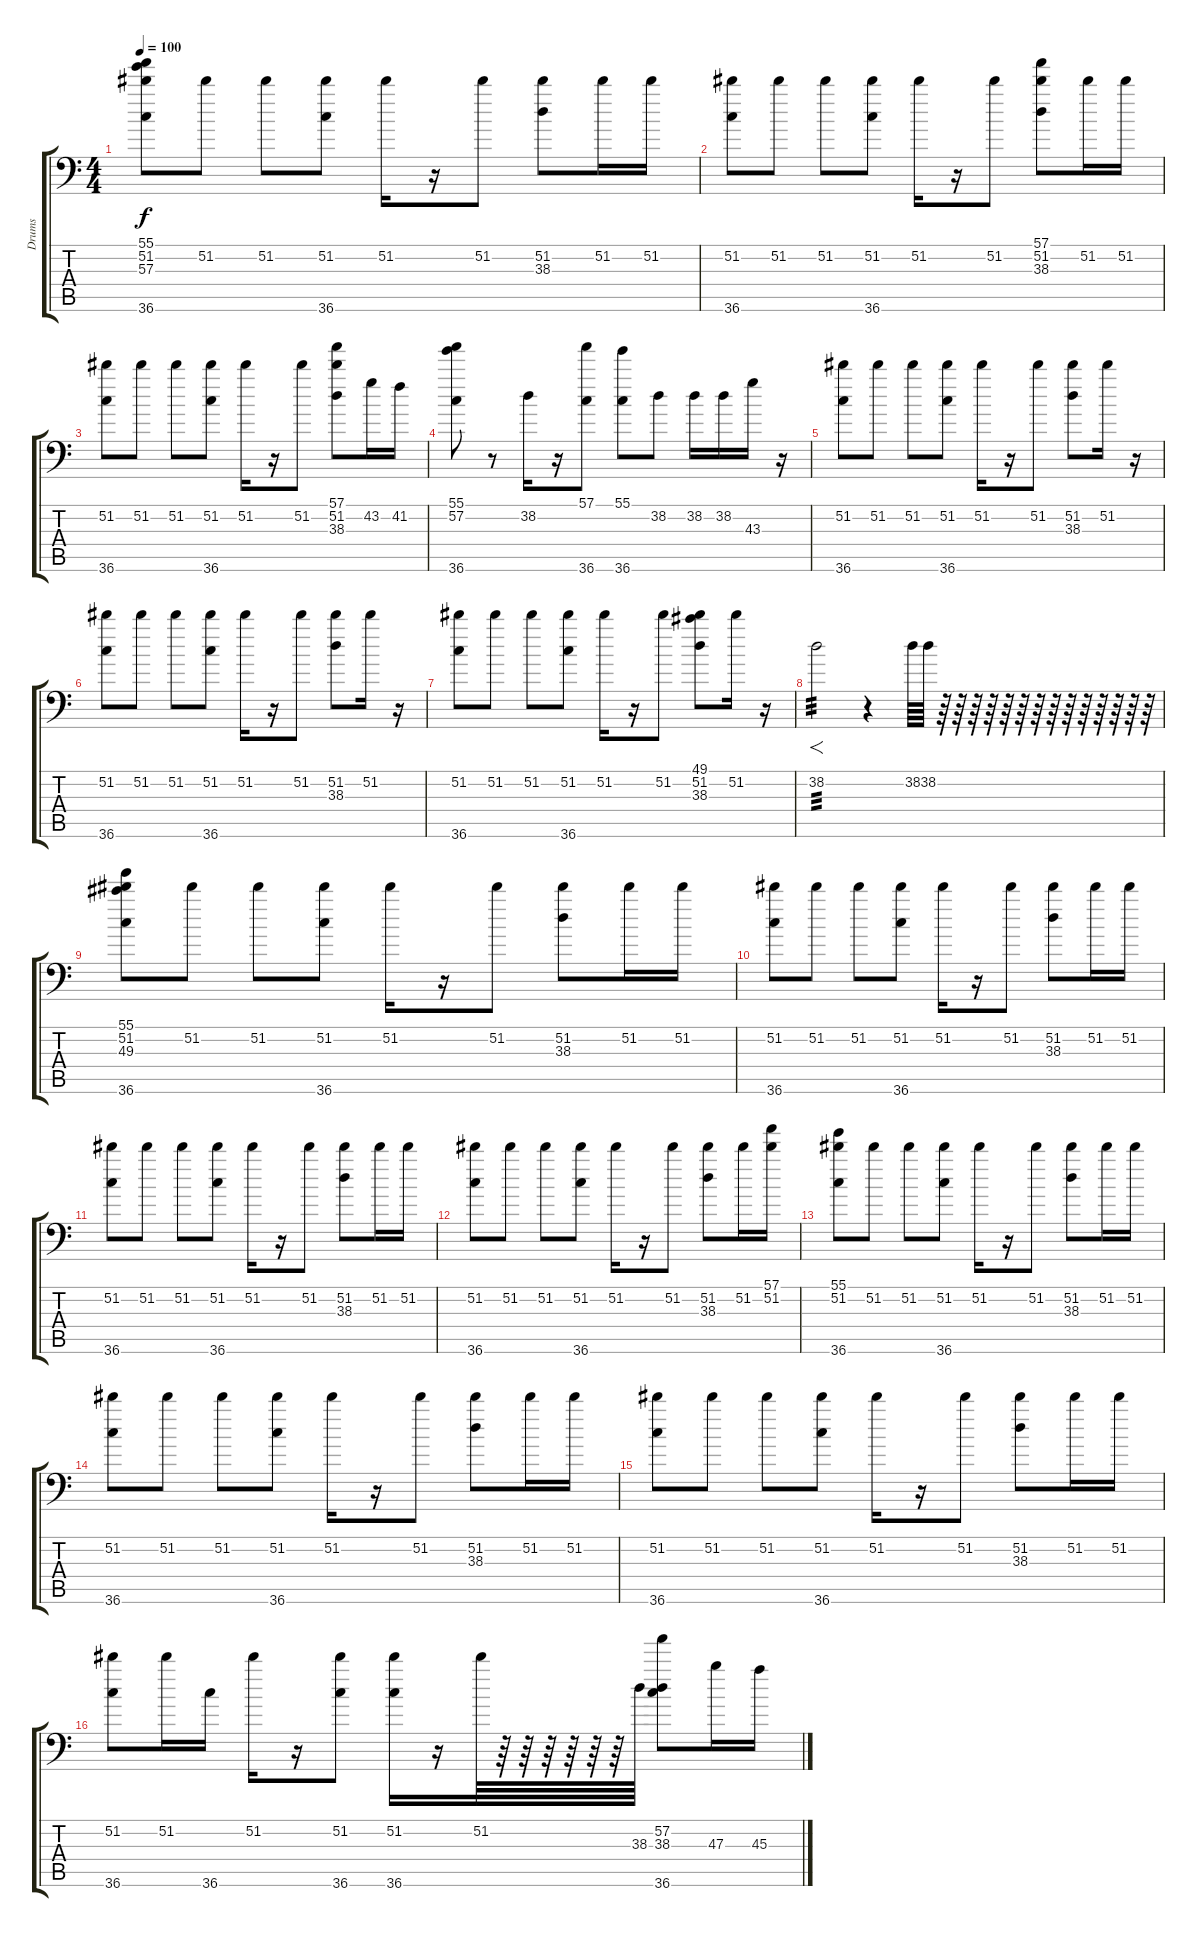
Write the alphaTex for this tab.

\track ("Drums" "Drums") {instrument acousticguitarsteel}
\staff {score tabs}
\tuning (C-1 C-1 C-1 C-1 C-1 C-1) {hide}
\ts (4 4)
\tempo 100
\clef f4
\ks c
(55.1 51.2 57.3 36.6).8{dy f} 51.2.8 51.2.8 (51.2 36.6).8 51.2.16 r.16 51.2.8 (51.2 38.3).8 51.2.16 51.2.16 |
(51.2 36.6).8 51.2.8 51.2.8 (51.2 36.6).8 51.2.16 r.16 51.2.8 (57.1 51.2 38.3).8 51.2.16 51.2.16 |
(51.2 36.6).8 51.2.8 51.2.8 (51.2 36.6).8 51.2.16 r.16 51.2.8 (57.1 51.2 38.3).8 43.2.16 41.2.16 |
(55.1 57.2 36.6).8 r.8 38.2.16 r.16 (57.1 36.6).8 (55.1 36.6).8 38.2.8 38.2.16 38.2.16 43.3.16 r.16 |
(51.2 36.6).8 51.2.8 51.2.8 (51.2 36.6).8 51.2.16 r.16 51.2.8 (51.2 38.3).8 51.2.16 r.16 |
(51.2 36.6).8 51.2.8 51.2.8 (51.2 36.6).8 51.2.16 r.16 51.2.8 (51.2 38.3).8 51.2.16 r.16 |
(51.2 36.6).8 51.2.8 51.2.8 (51.2 36.6).8 51.2.16 r.16 51.2.8 (49.1 51.2 38.3).8 51.2.16 r.16 |
38.2.2{f tp 3} r.4 38.2.64 38.2.64 r.64 r.64 r.64 r.64 r.64 r.64 r.64 r.64 r.64 r.64 r.64 r.64 r.64 r.64 |
(55.1 51.2 49.3 36.6).8 51.2.8 51.2.8 (51.2 36.6).8 51.2.16 r.16 51.2.8 (51.2 38.3).8 51.2.16 51.2.16 |
(51.2 36.6).8 51.2.8 51.2.8 (51.2 36.6).8 51.2.16 r.16 51.2.8 (51.2 38.3).8 51.2.16 51.2.16 |
(51.2 36.6).8 51.2.8 51.2.8 (51.2 36.6).8 51.2.16 r.16 51.2.8 (51.2 38.3).8 51.2.16 51.2.16 |
(51.2 36.6).8 51.2.8 51.2.8 (51.2 36.6).8 51.2.16 r.16 51.2.8 (51.2 38.3).8 51.2.16 (57.1 51.2).16 |
(55.1 51.2 36.6).8 51.2.8 51.2.8 (51.2 36.6).8 51.2.16 r.16 51.2.8 (51.2 38.3).8 51.2.16 51.2.16 |
(51.2 36.6).8 51.2.8 51.2.8 (51.2 36.6).8 51.2.16 r.16 51.2.8 (51.2 38.3).8 51.2.16 51.2.16 |
(51.2 36.6).8 51.2.8 51.2.8 (51.2 36.6).8 51.2.16 r.16 51.2.8 (51.2 38.3).8 51.2.16 51.2.16 |
(51.2 36.6).8 51.2.16 36.6.16 51.2.16 r.16 (51.2 36.6).8 (51.2 36.6).16 r.16 51.2.64 r.64 r.64 r.64 r.64 r.64 r.64 38.3.64 (57.2 38.3 36.6).8 47.3.16 45.3.16
